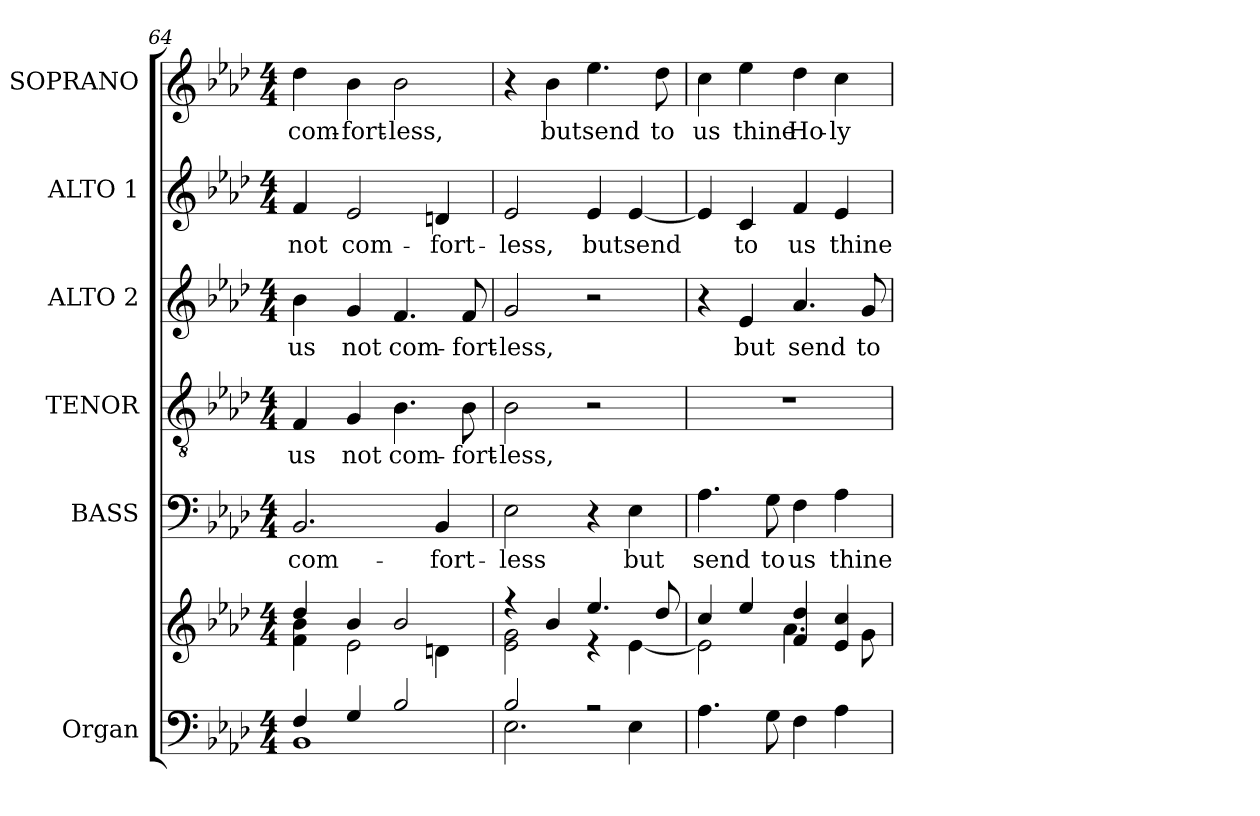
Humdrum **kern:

**kern	**kern	**kern	**text	**kern	**text	**kern	**text	**kern	**text	**kern	**text
*part6	*part6	*part5	*part5	*part4	*part4	*part3	*part3	*part2	*part2	*part1	*part1
*staff7	*staff6	*staff5	*staff5	*staff4	*staff4	*staff3	*staff3	*staff2	*staff2	*staff1	*staff1
*I"Organ	*	*I"BASS	*	*I"TENOR	*	*I"ALTO 2	*	*I"ALTO 1	*	*I"SOPRANO	*
*I'Org.	*	*I'B.	*	*I'T.	*	*I'A2.	*	*I'A1.	*	*I'S.	*
!!LO:LB:g=z
*clefF4	*clefG2	*clefF4	*	*clefGv2	*	*clefG2	*	*clefG2	*	*clefG2	*
*	*	*	*	*ITrd7c12	*	*	*	*	*	*	*
*k[b-e-a-d-]	*k[b-e-a-d-]	*k[b-e-a-d-]	*	*k[b-e-a-d-]	*	*k[b-e-a-d-]	*	*k[b-e-a-d-]	*	*k[b-e-a-d-]	*
*f:	*f:	*f:	*	*f:	*	*f:	*	*f:	*	*f:	*
*M4/4	*M4/4	*M4/4	*	*M4/4	*	*M4/4	*	*M4/4	*	*M4/4	*
=64	=64	=64	=64	=64	=64	=64	=64	=64	=64	=64	=64
*^	*^	*	*	*	*	*	*	*	*	*	*
!	!	!	!	!	!LO:LY:b:color=#000000	!	!	!	!	!	!	!	!
!	!	!	!	!	!	!	!LO:LY:b:color=#000000	!	!	!	!	!	!
!	!	!	!	!	!	!	!	!	!LO:LY:b:color=#000000	!	!	!	!
!	!	!	!	!	!	!	!	!	!	!	!LO:LY:b:color=#000000	!	!
!	!	!	!	!	!	!	!	!	!	!	!	!	!LO:LY:b:color=#000000
4Fi/	1BB-i	4dd-i/	4fi\ 4b-i	2.BB-i/	com-	4FFi/	us	4b-i\	us	4fi/	not	4dd-i\	com-
!	!	!	!	!	!	!	!LO:LY:b:color=#000000	!	!	!	!	!	!
!	!	!	!	!	!	!	!	!	!LO:LY:b:color=#000000	!	!	!	!
!	!	!	!	!	!	!	!	!	!	!	!LO:LY:b:color=#000000	!	!
!	!	!	!	!	!	!	!	!	!	!	!	!	!LO:LY:b:color=#000000
4Gi/	.	4b-i/	2e-i\	.	.	4GGi/	not	4gi/	not	2e-i/	com-	4b-i\	-fort-
!	!	!	!	!	!	!	!LO:LY:b:color=#000000	!	!	!	!	!	!
!	!	!	!	!	!	!	!	!	!LO:LY:b:color=#000000	!	!	!	!
!	!	!	!	!	!	!	!	!	!	!	!	!	!LO:LY:b:color=#000000
2B-i/	.	2b-i/	.	.	.	4.BB-i\	com-	4.fi/	com-	.	.	2b-i\	-less,
!	!	!	!	!	!LO:LY:b:color=#000000	!	!	!	!	!	!	!	!
!	!	!	!	!	!	!	!	!	!	!	!LO:LY:b:color=#000000	!	!
.	.	.	4dni\	4BB-i/	-fort-	.	.	.	.	4dni/	-fort-	.	.
!	!	!	!	!	!	!	!LO:LY:b:color=#000000	!	!	!	!	!	!
!	!	!	!	!	!	!	!	!	!LO:LY:b:color=#000000	!	!	!	!
.	.	.	.	.	.	8BB-i\	-fort-	8fi/	-fort-	.	.	.	.
=65	=65	=65	=65	=65	=65	=65	=65	=65	=65	=65	=65	=65	=65
!	!	!	!	!	!LO:LY:b:color=#000000	!	!	!	!	!	!	!	!
!	!	!	!	!	!	!	!LO:LY:b:color=#000000	!	!	!	!	!	!
!	!	!	!	!	!	!	!	!	!LO:LY:b:color=#000000	!	!	!	!
!	!	!	!	!	!	!	!	!	!	!	!LO:LY:b:color=#000000	!	!
2B-i/	2.E-i\	4r	2e-i\ 2gi	2E-i\	-less	2BB-i\	-less,	2gi/	-less,	2e-i/	-less,	4r	.
!	!	!	!	!	!	!	!	!	!	!	!	!	!LO:LY:b:color=#000000
.	.	4b-i/	.	.	.	.	.	.	.	.	.	4b-i\	but
!	!	!	!	!	!	!	!	!	!	!	!LO:LY:b:color=#000000	!	!
!	!	!	!	!	!	!	!	!	!	!	!	!	!LO:LY:b:color=#000000
2r	.	4.ee-i/	4r	4r	.	2r	.	2r	.	4e-i/	but	4.ee-i\	send
!	!	!	!	!	!LO:LY:b:color=#000000	!	!	!	!	!	!	!	!
!	!	!	!	!	!	!	!	!	!	!	!LO:LY:b:color=#000000	!	!
.	4E-i\	.	[4e-i\	4E-i\	but	.	.	.	.	[4e-i/	send	.	.
!	!	!	!	!	!	!	!	!	!	!	!	!	!LO:LY:b:color=#000000
.	.	8dd-i/	.	.	.	.	.	.	.	.	.	8dd-i\	to
=66	=66	=66	=66	=66	=66	=66	=66	=66	=66	=66	=66	=66	=66
!	!	!	!	!	!LO:LY:b:color=#000000	!	!	!	!	!	!	!	!
!	!	!	!	!	!	!	!	!	!	!	!	!	!LO:LY:b:color=#000000
4.A-i\	2ryy	4cci/	2e-i\]	4.A-i\	send	1r	.	4r	.	4e-i/]	.	4cci\	us
!	!	!	!	!	!	!	!	!	!LO:LY:b:color=#000000	!	!	!	!
!	!	!	!	!	!	!	!	!	!	!	!LO:LY:b:color=#000000	!	!
!	!	!	!	!	!	!	!	!	!	!	!	!	!LO:LY:b:color=#000000
.	.	4ee-i/	.	.	.	.	.	4e-i/	but	4ci/	to	4ee-i\	thine
!	!	!	!	!	!LO:LY:b:color=#000000	!	!	!	!	!	!	!	!
8Gi\	.	.	.	8Gi\	to	.	.	.	.	.	.	.	.
!	!	!	!	!	!LO:LY:b:color=#000000	!	!	!	!	!	!	!	!
!	!	!	!	!	!	!	!	!	!LO:LY:b:color=#000000	!	!	!	!
!	!	!	!	!	!	!	!	!	!	!	!LO:LY:b:color=#000000	!	!
!	!	!	!	!	!	!	!	!	!	!	!	!	!LO:LY:b:color=#000000
2ryy	4Fi\	4fi/ 4dd-i	4.a-i\	4Fi\	us	.	.	4.a-i/	send	4fi/	us	4dd-i\	Ho-
!	!	!	!	!	!LO:LY:b:color=#000000	!	!	!	!	!	!	!	!
!	!	!	!	!	!	!	!	!	!	!	!LO:LY:b:color=#000000	!	!
!	!	!	!	!	!	!	!	!	!	!	!	!	!LO:LY:b:color=#000000
.	4A-i\	4e-i/ 4cci	.	4A-i\	thine	.	.	.	.	4e-i/	thine	4cci\	-ly
!	!	!	!	!	!	!	!	!	!LO:LY:b:color=#000000	!	!	!	!
.	.	.	8gi\	.	.	.	.	8gi/	to	.	.	.	.
*v	*v	*	*	*	*	*	*	*	*	*	*	*	*
*	*v	*v	*	*	*	*	*	*	*	*	*	*
=	=	=	=	=	=	=	=	=	=	=	=
*-	*-	*-	*-	*-	*-	*-	*-	*-	*-	*-	*-
